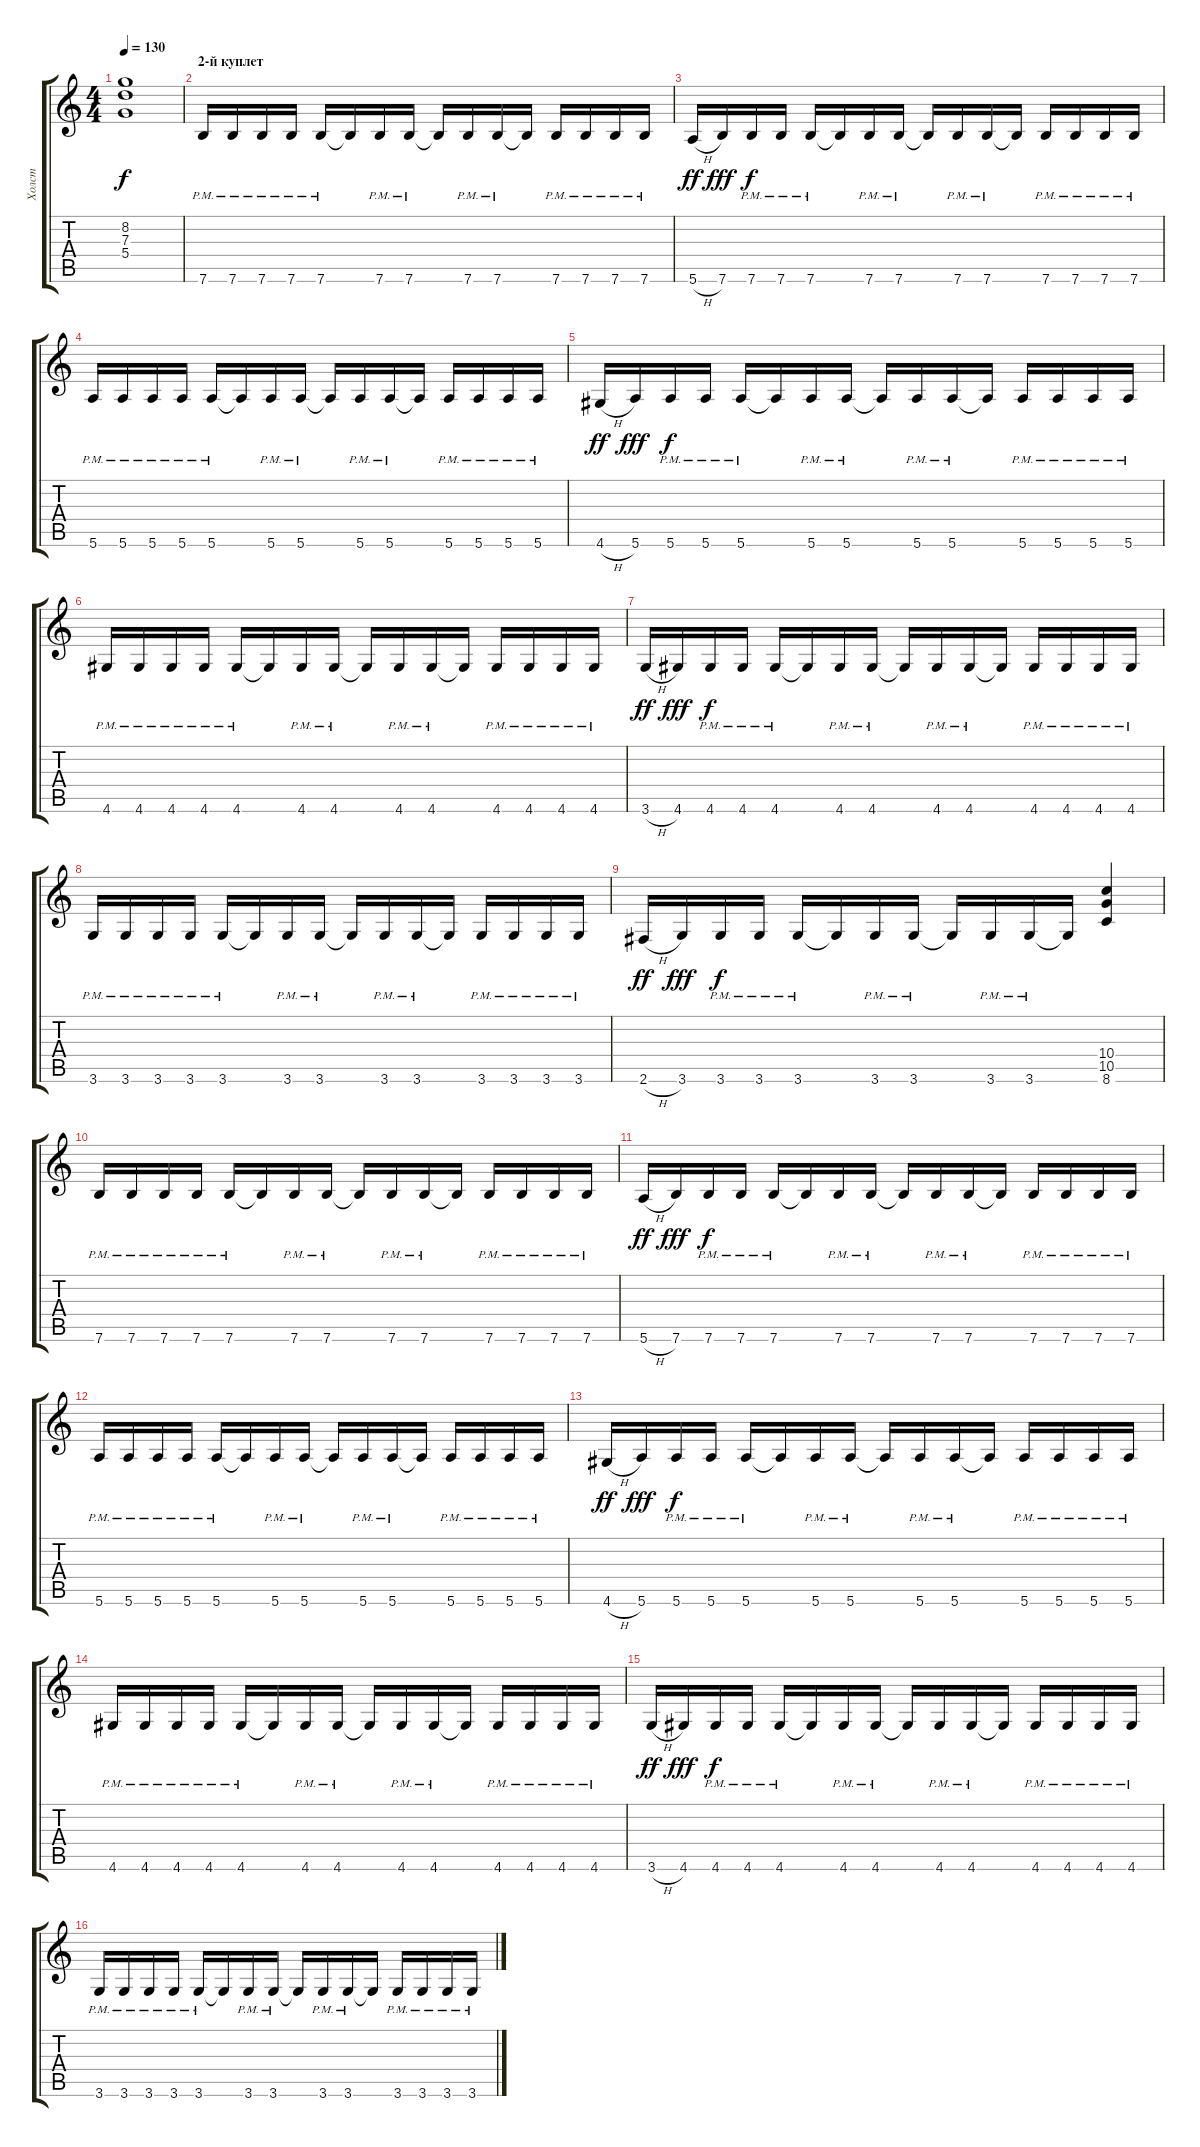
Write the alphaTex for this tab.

\track ("Холст" "Холст") {instrument distortionguitar}
\staff {score tabs}
\tuning (E4 B3 G3 D3 A2 E2) {hide}
\ts (4 4)
\tempo 130
\clef g2
\ks c
(8.2{t} 7.3{t} 5.4{t}).1{dy f} |
\section ("" "2-й куплет")
7.6{pm}.16{volume 13} 7.6{pm}.16 7.6{pm}.16 7.6{pm}.16 7.6{pm}.16 7.6{t}.16 7.6{pm}.16 7.6{pm}.16 7.6{t}.16 7.6{pm}.16 7.6{pm}.16 7.6{t}.16 7.6{pm}.16 7.6{pm}.16 7.6{pm}.16 7.6{pm}.16 |
5.6{h}.16{dy ff} 7.6.16{dy fff} 7.6{pm}.16{dy f} 7.6{pm}.16 7.6{pm}.16 7.6{t}.16 7.6{pm}.16 7.6{pm}.16 7.6{t}.16 7.6{pm}.16 7.6{pm}.16 7.6{t}.16 7.6{pm}.16 7.6{pm}.16 7.6{pm}.16 7.6{pm}.16 |
5.6{pm}.16 5.6{pm}.16 5.6{pm}.16 5.6{pm}.16 5.6{pm}.16 5.6{t}.16 5.6{pm}.16 5.6{pm}.16 5.6{t}.16 5.6{pm}.16 5.6{pm}.16 5.6{t}.16 5.6{pm}.16 5.6{pm}.16 5.6{pm}.16 5.6{pm}.16 |
4.6{h}.16{dy ff} 5.6.16{dy fff} 5.6{pm}.16{dy f} 5.6{pm}.16 5.6{pm}.16 5.6{t}.16 5.6{pm}.16 5.6{pm}.16 5.6{t}.16 5.6{pm}.16 5.6{pm}.16 5.6{t}.16 5.6{pm}.16 5.6{pm}.16 5.6{pm}.16 5.6{pm}.16 |
4.6{pm}.16 4.6{pm}.16 4.6{pm}.16 4.6{pm}.16 4.6{pm}.16 4.6{t}.16 4.6{pm}.16 4.6{pm}.16 4.6{t}.16 4.6{pm}.16 4.6{pm}.16 4.6{t}.16 4.6{pm}.16 4.6{pm}.16 4.6{pm}.16 4.6{pm}.16 |
3.6{h}.16{dy ff} 4.6.16{dy fff} 4.6{pm}.16{dy f} 4.6{pm}.16 4.6{pm}.16 4.6{t}.16 4.6{pm}.16 4.6{pm}.16 4.6{t}.16 4.6{pm}.16 4.6{pm}.16 4.6{t}.16 4.6{pm}.16 4.6{pm}.16 4.6{pm}.16 4.6{pm}.16 |
3.6{pm}.16 3.6{pm}.16 3.6{pm}.16 3.6{pm}.16 3.6{pm}.16 3.6{t}.16 3.6{pm}.16 3.6{pm}.16 3.6{t}.16 3.6{pm}.16 3.6{pm}.16 3.6{t}.16 3.6{pm}.16 3.6{pm}.16 3.6{pm}.16 3.6{pm}.16 |
2.6{h}.16{dy ff} 3.6.16{dy fff} 3.6{pm}.16{dy f} 3.6{pm}.16 3.6{pm}.16 3.6{t}.16 3.6{pm}.16 3.6{pm}.16 3.6{t}.16 3.6{pm}.16 3.6{pm}.16 3.6{t}.16 (10.4 10.5 8.6).4 |
7.6{pm}.16 7.6{pm}.16 7.6{pm}.16 7.6{pm}.16 7.6{pm}.16 7.6{t}.16 7.6{pm}.16 7.6{pm}.16 7.6{t}.16 7.6{pm}.16 7.6{pm}.16 7.6{t}.16 7.6{pm}.16 7.6{pm}.16 7.6{pm}.16 7.6{pm}.16 |
5.6{h}.16{dy ff} 7.6.16{dy fff} 7.6{pm}.16{dy f} 7.6{pm}.16 7.6{pm}.16 7.6{t}.16 7.6{pm}.16 7.6{pm}.16 7.6{t}.16 7.6{pm}.16 7.6{pm}.16 7.6{t}.16 7.6{pm}.16 7.6{pm}.16 7.6{pm}.16 7.6{pm}.16 |
5.6{pm}.16 5.6{pm}.16 5.6{pm}.16 5.6{pm}.16 5.6{pm}.16 5.6{t}.16 5.6{pm}.16 5.6{pm}.16 5.6{t}.16 5.6{pm}.16 5.6{pm}.16 5.6{t}.16 5.6{pm}.16 5.6{pm}.16 5.6{pm}.16 5.6{pm}.16 |
4.6{h}.16{dy ff} 5.6.16{dy fff} 5.6{pm}.16{dy f} 5.6{pm}.16 5.6{pm}.16 5.6{t}.16 5.6{pm}.16 5.6{pm}.16 5.6{t}.16 5.6{pm}.16 5.6{pm}.16 5.6{t}.16 5.6{pm}.16 5.6{pm}.16 5.6{pm}.16 5.6{pm}.16 |
4.6{pm}.16 4.6{pm}.16 4.6{pm}.16 4.6{pm}.16 4.6{pm}.16 4.6{t}.16 4.6{pm}.16 4.6{pm}.16 4.6{t}.16 4.6{pm}.16 4.6{pm}.16 4.6{t}.16 4.6{pm}.16 4.6{pm}.16 4.6{pm}.16 4.6{pm}.16 |
3.6{h}.16{dy ff} 4.6.16{dy fff} 4.6{pm}.16{dy f} 4.6{pm}.16 4.6{pm}.16 4.6{t}.16 4.6{pm}.16 4.6{pm}.16 4.6{t}.16 4.6{pm}.16 4.6{pm}.16 4.6{t}.16 4.6{pm}.16 4.6{pm}.16 4.6{pm}.16 4.6{pm}.16 |
3.6{pm}.16 3.6{pm}.16 3.6{pm}.16 3.6{pm}.16 3.6{pm}.16 3.6{t}.16 3.6{pm}.16 3.6{pm}.16 3.6{t}.16 3.6{pm}.16 3.6{pm}.16 3.6{t}.16 3.6{pm}.16 3.6{pm}.16 3.6{pm}.16 3.6{pm}.16
